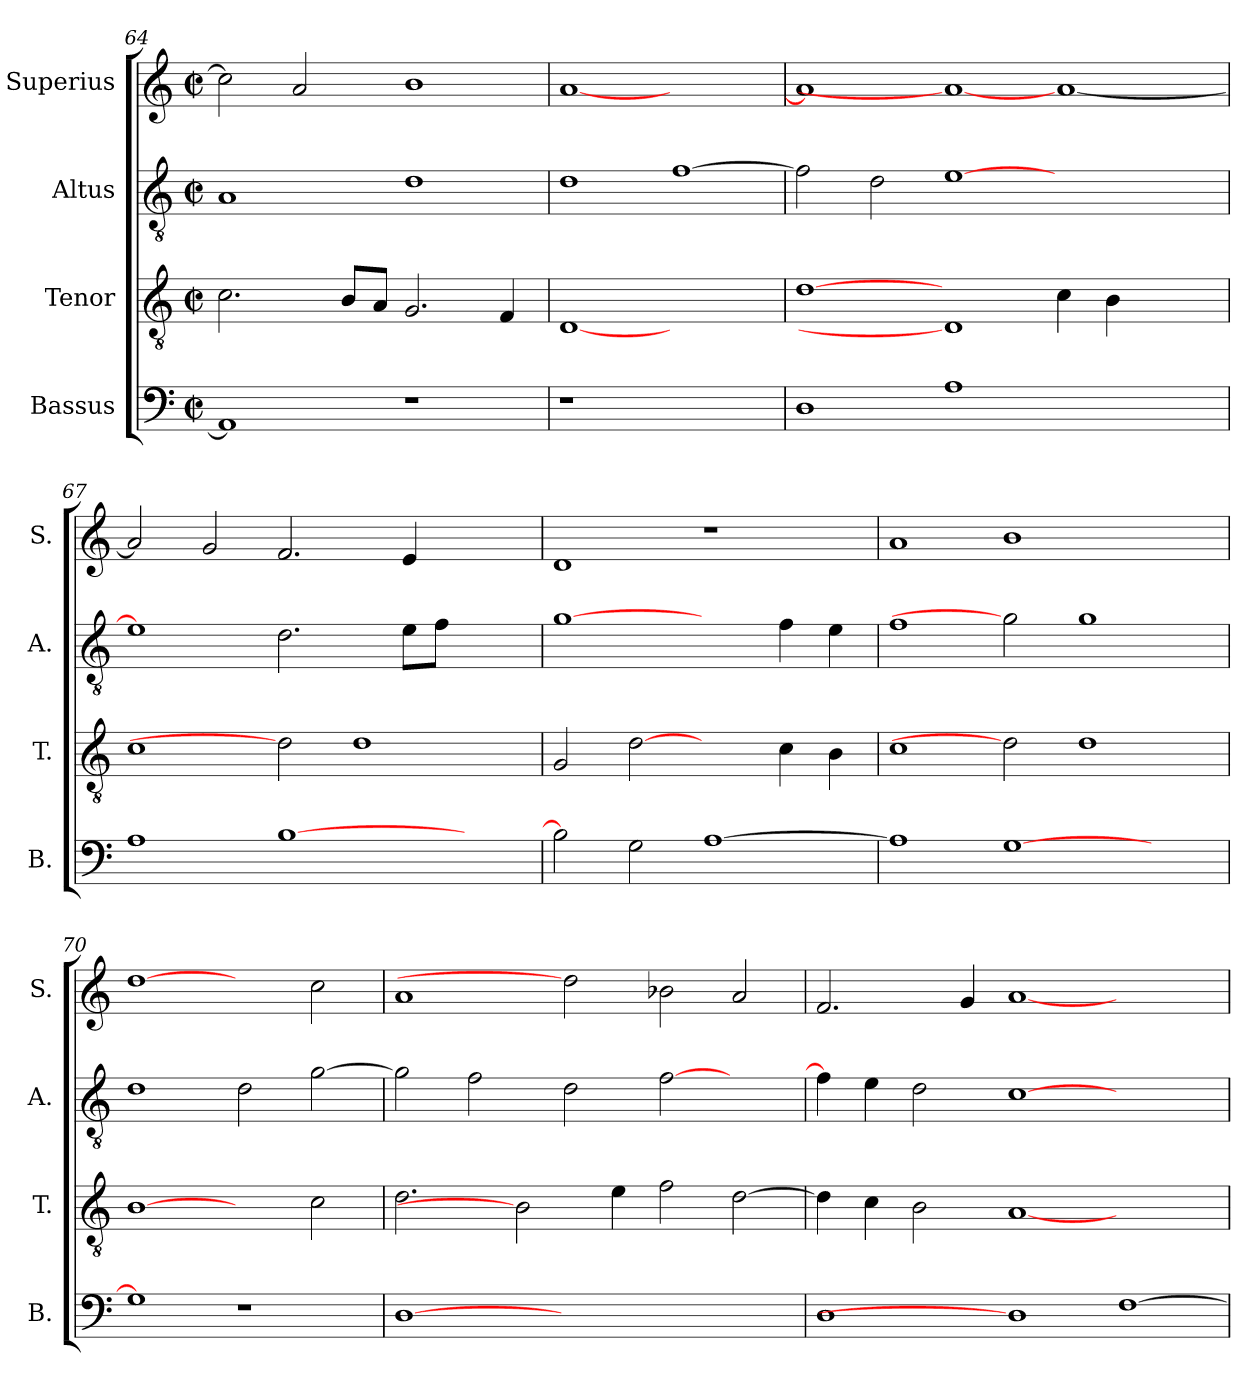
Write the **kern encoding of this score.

**kern	**kern	**kern	**kern
*part4	*part3	*part2	*part1
*staff4	*staff3	*staff2	*staff1
*I"Bassus	*I"Tenor	*I"Altus	*I"Superius
*I'B.	*I'T.	*I'A.	*I'S.
*clefF4	*clefGv2	*clefGv2	*clefG2
*	*ITrd7c12	*ITrd7c12	*
*k[]	*k[]	*k[]	*k[]
*C:	*C:	*C:	*C:
*M2/2	*M2/2	*M2/2	*M2/2
*met(c|)	*met(c|)	*met(c|)	*met(c|)
=64	=64	=64	=64
1AAi]	2.Ci\	1AAi	2cci\]
.	.	.	2ai/
.	8BBi/L	.	.
.	8AAi/J	.	.
1r	2.GGi/	1Di	1bi
.	4FFi/	.	.
=65	=65	=65	=65
!LO:N:vis=1	!	!	!
1r	[1DDi	1Di	[<1ai
1ryy	1ryy	[>1Fi	1ryy
!!LO:PB:g=z
=66	=66	=66	=66
1Di	[1Di	2Fi\]	1ai]
.	.	2Di\	.
1Ai	1DDi]	[>1Ei	1ai_
1ryy	4Ci\	1ryy	[<1ai
.	4BBi\	.	.
.	2ryy	.	.
=67	=67	=67	=67
1Ai	1Ci	1Ei]	2ai/]
.	.	.	2gi/
[>1Bi	2Di]	2.Di\	2.fi/
.	1Di	.	.
.	.	8Ei\L	4ei/
.	.	8Fi\J	.
2ryy	.	2ryy	2ryy
=68	=68	=68	=68
2Bi\]	2GGi/	[1Gi	1di
2Gi\	[2Di	.	.
[>1Ai	2ryy	2ryy	1r
.	4Ci\	4Fi\	.
.	4BBi\	4Ei\	.
=69	=69	=69	=69
1Ai]	1Ci	1Fi	1ai
[>1Gi	2Di]	2Gi]	1bi
.	1Di	1Gi	.
2ryy	.	.	2ryy
=70	=70	=70	=70
1Gi]	[1BBi	1Di	[1ddi
1r	2ryy	2Di\	2ryy
.	2Ci\	[>2Gi\	2cci\
!!LO:LB:g=z
=71	=71	=71	=71
[1Di	2.Di\	2Gi\]	1ai
.	.	2Fi\	.
.	2BBi]	.	.
1.ryy	.	2Di\	2ddi]
.	4Ei\	.	.
.	2Fi\	[>2Fi\	2b-Xi\
.	[>2Di\	2ryy	2ai/
=72	=72	=72	=72
1Di	4Di\]	4Fi\]	2.fi/
.	4Ci\	4Ei\	.
.	2BBi\	2Di\	.
.	.	.	4gi/
1Di]	[<1AAi	[>1Ci	[<1ai
[>1Fi	1ryy	1ryy	1ryy
=	=	=	=
*-	*-	*-	*-
